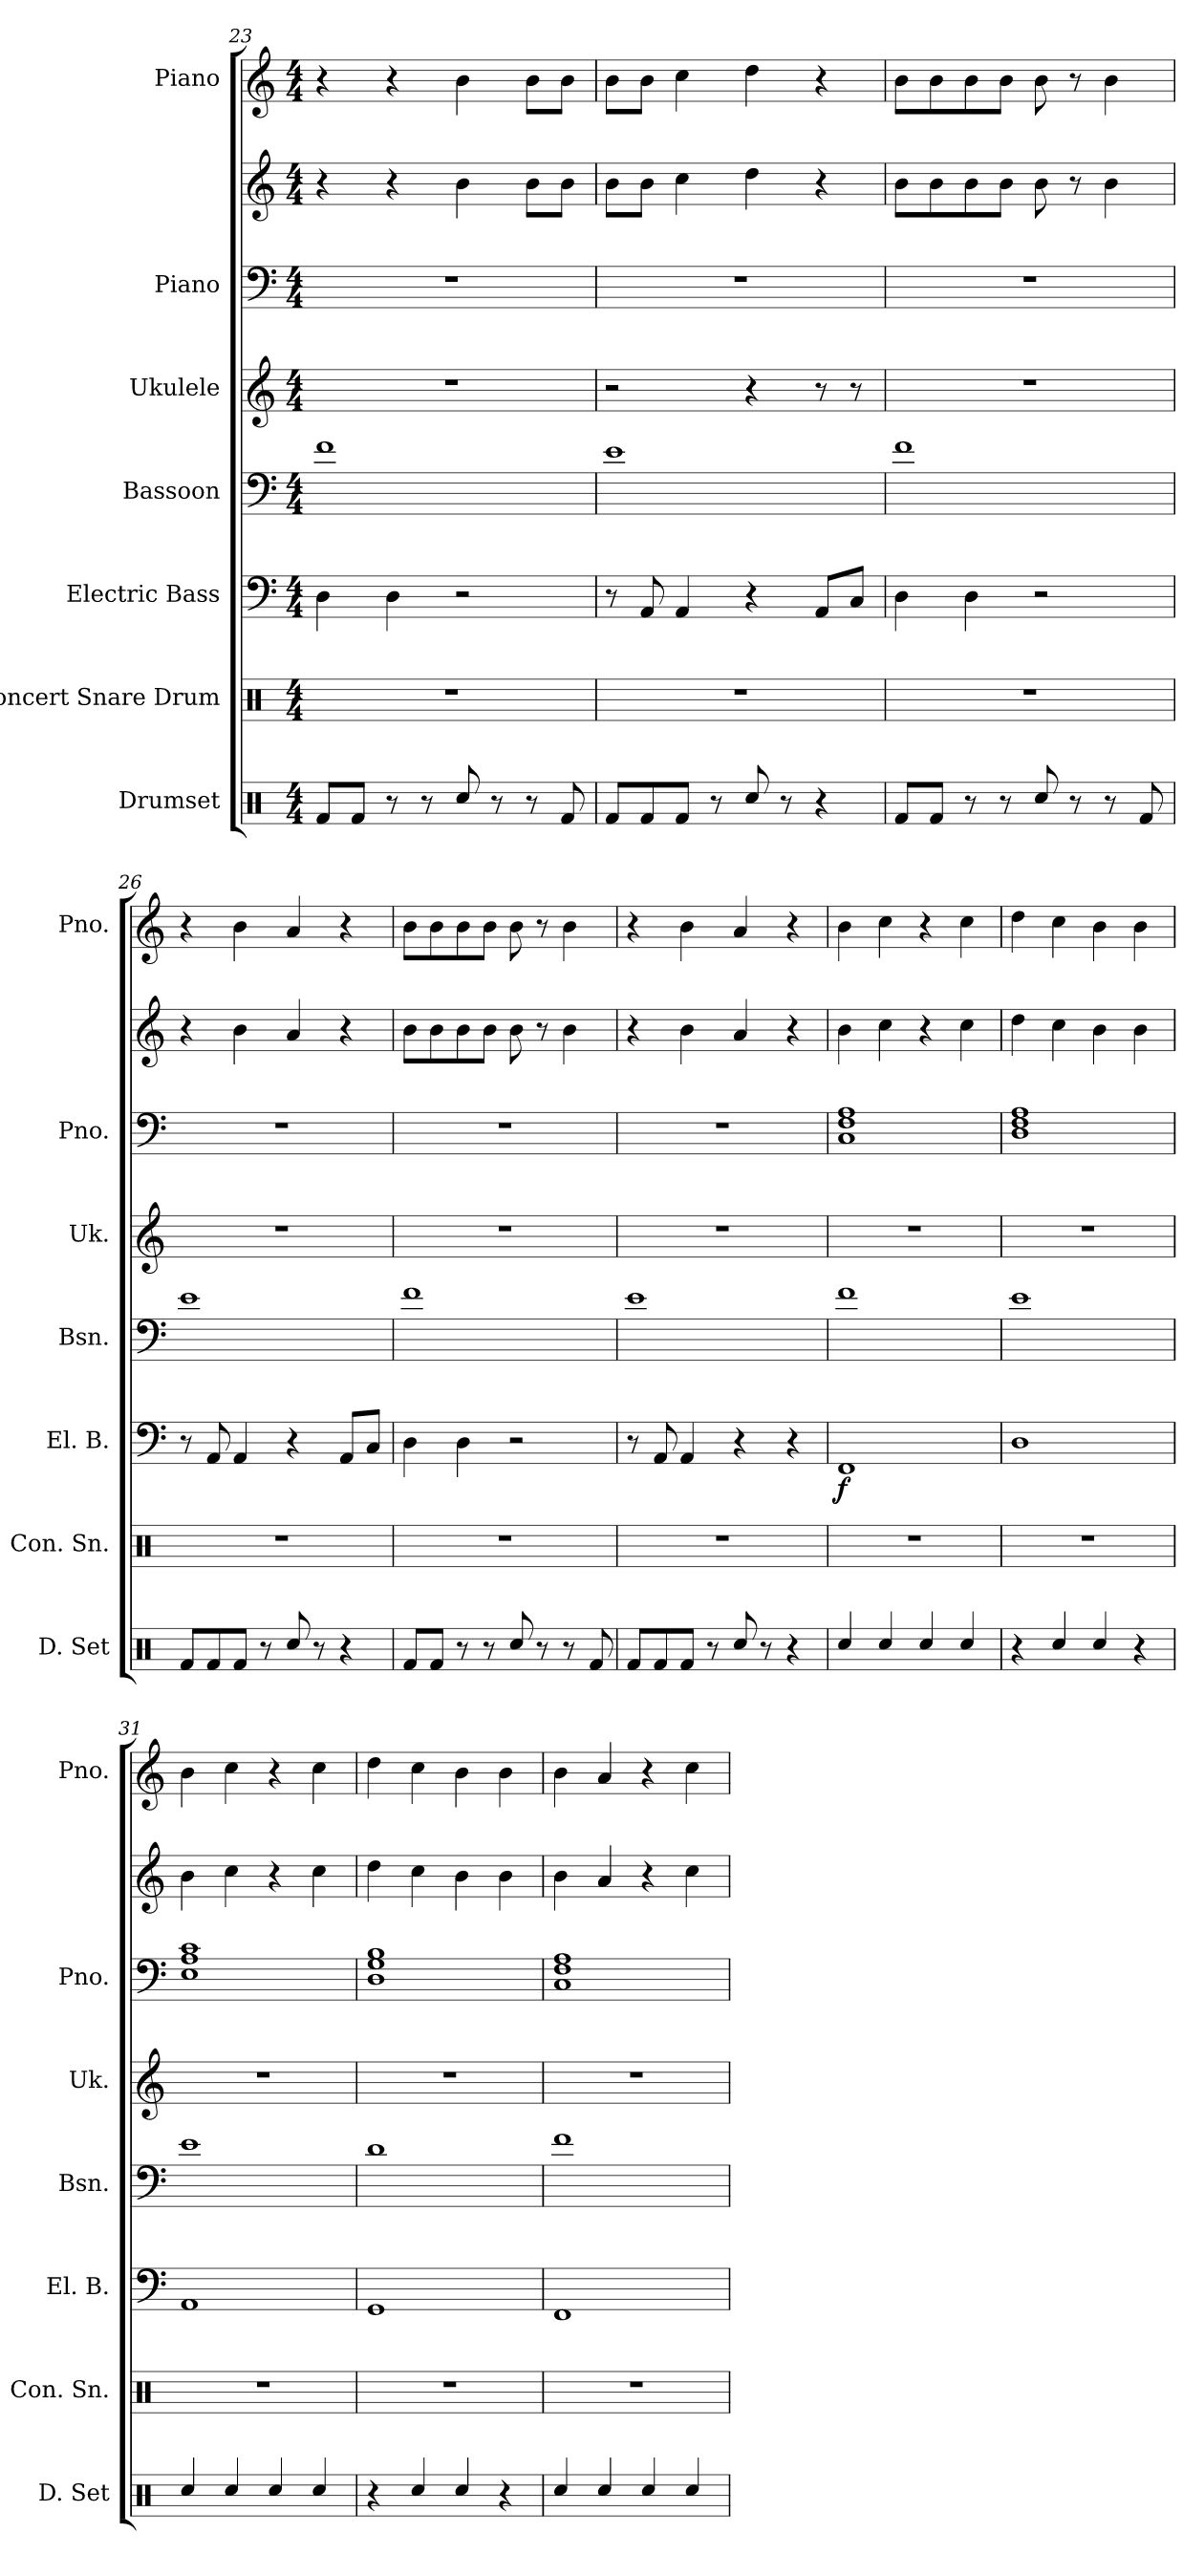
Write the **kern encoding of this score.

**kern	**kern	**kern	**dynam	**kern	**kern	**kern	**kern	**kern
*part7	*part6	*part5	*part5	*part4	*part3	*part2	*part2	*part1
*staff8	*staff7	*staff6	*staff6	*staff5	*staff4	*staff3	*staff2	*staff1
*I"Drumset	*I"Concert Snare Drum	*I"Electric Bass	*	*I"Bassoon	*I"Ukulele	*I"Piano	*	*I"Piano
*I'D. Set	*I'Con. Sn.	*I'El. B.	*	*I'Bsn.	*I'Uk.	*I'Pno.	*	*I'Pno.
*clefX	*clefX	*clefF4	*	*clefF4	*clefG2	*clefF4	*clefG2	*clefG2
*	*	*ITrd7c12	*	*	*	*	*	*
*k[]	*k[]	*k[]	*	*k[]	*k[]	*k[]	*k[]	*k[]
*M4/4	*M4/4	*M4/4	*	*M4/4	*M4/4	*M4/4	*M4/4	*M4/4
=23	=23	=23	=23	=23	=23	=23	=23	=23
8Rf/L	1r	4DD\	.	1f	1r	1r	4r	4r
8Rf/J	.	.	.	.	.	.	.	.
8r	.	4DD\	.	.	.	.	4r	4r
8r	.	.	.	.	.	.	.	.
8Rcc/	.	2r	.	.	.	.	4b\	4b\
8r	.	.	.	.	.	.	.	.
8r	.	.	.	.	.	.	8b\L	8b\L
8Rf/	.	.	.	.	.	.	8b\J	8b\J
=24	=24	=24	=24	=24	=24	=24	=24	=24
8Rf/L	1r	8r	.	1e	2r	1r	8b\L	8b\L
8Rf/	.	8AAA/	.	.	.	.	8b\J	8b\J
8Rf/J	.	4AAA/	.	.	.	.	4cc\	4cc\
8r	.	.	.	.	.	.	.	.
8Rcc/	.	4r	.	.	4r	.	4dd\	4dd\
8r	.	.	.	.	.	.	.	.
4r	.	8AAA/L	.	.	8r	.	4r	4r
.	.	8CC/J	.	.	8r	.	.	.
!!LO:PB:g=z
=25	=25	=25	=25	=25	=25	=25	=25	=25
8Rf/L	1r	4DD\	.	1f	1r	1r	8b\L	8b\L
8Rf/J	.	.	.	.	.	.	8b\	8b\
8r	.	4DD\	.	.	.	.	8b\	8b\
8r	.	.	.	.	.	.	8b\J	8b\J
8Rcc/	.	2r	.	.	.	.	8b\	8b\
8r	.	.	.	.	.	.	8r	8r
8r	.	.	.	.	.	.	4b\	4b\
8Rf/	.	.	.	.	.	.	.	.
=26	=26	=26	=26	=26	=26	=26	=26	=26
8Rf/L	1r	8r	.	1e	1r	1r	4r	4r
8Rf/	.	8AAA/	.	.	.	.	.	.
8Rf/J	.	4AAA/	.	.	.	.	4b\	4b\
8r	.	.	.	.	.	.	.	.
8Rcc/	.	4r	.	.	.	.	4a/	4a/
8r	.	.	.	.	.	.	.	.
4r	.	8AAA/L	.	.	.	.	4r	4r
.	.	8CC/J	.	.	.	.	.	.
=27	=27	=27	=27	=27	=27	=27	=27	=27
8Rf/L	1r	4DD\	.	1f	1r	1r	8b\L	8b\L
8Rf/J	.	.	.	.	.	.	8b\	8b\
8r	.	4DD\	.	.	.	.	8b\	8b\
8r	.	.	.	.	.	.	8b\J	8b\J
8Rcc/	.	2r	.	.	.	.	8b\	8b\
8r	.	.	.	.	.	.	8r	8r
8r	.	.	.	.	.	.	4b\	4b\
8Rf/	.	.	.	.	.	.	.	.
=28	=28	=28	=28	=28	=28	=28	=28	=28
8Rf/L	1r	8r	.	1e	1r	1r	4r	4r
8Rf/	.	8AAA/	.	.	.	.	.	.
8Rf/J	.	4AAA/	.	.	.	.	4b\	4b\
8r	.	.	.	.	.	.	.	.
8Rcc/	.	4r	.	.	.	.	4a/	4a/
8r	.	.	.	.	.	.	.	.
4r	.	4r	.	.	.	.	4r	4r
!!LO:LB:g=z
=29	=29	=29	=29	=29	=29	=29	=29	=29
!	!	!	!LO:DY:b	!	!	!	!	!
4Rcc/	1r	1FFF	f	1f	1r	1C 1F 1A	4b\	4b\
4Rcc/	.	.	.	.	.	.	4cc\	4cc\
4Rcc/	.	.	.	.	.	.	4r	4r
4Rcc/	.	.	.	.	.	.	4cc\	4cc\
=30	=30	=30	=30	=30	=30	=30	=30	=30
4r	1r	1DD	.	1e	1r	1D 1F 1A	4dd\	4dd\
4Rcc/	.	.	.	.	.	.	4cc\	4cc\
4Rcc/	.	.	.	.	.	.	4b\	4b\
4r	.	.	.	.	.	.	4b\	4b\
=31	=31	=31	=31	=31	=31	=31	=31	=31
4Rcc/	1r	1AAA	.	1e	1r	1E 1A 1c	4b\	4b\
4Rcc/	.	.	.	.	.	.	4cc\	4cc\
4Rcc/	.	.	.	.	.	.	4r	4r
4Rcc/	.	.	.	.	.	.	4cc\	4cc\
=32	=32	=32	=32	=32	=32	=32	=32	=32
4r	1r	1GGG	.	1d	1r	1D 1G 1B	4dd\	4dd\
4Rcc/	.	.	.	.	.	.	4cc\	4cc\
4Rcc/	.	.	.	.	.	.	4b\	4b\
4r	.	.	.	.	.	.	4b\	4b\
!!LO:PB:g=z
=33	=33	=33	=33	=33	=33	=33	=33	=33
4Rcc/	1r	1FFF	.	1f	1r	1C 1F 1A	4b\	4b\
4Rcc/	.	.	.	.	.	.	4a/	4a/
4Rcc/	.	.	.	.	.	.	4r	4r
4Rcc/	.	.	.	.	.	.	4cc\	4cc\
=	=	=	=	=	=	=	=	=
*-	*-	*-	*-	*-	*-	*-	*-	*-
